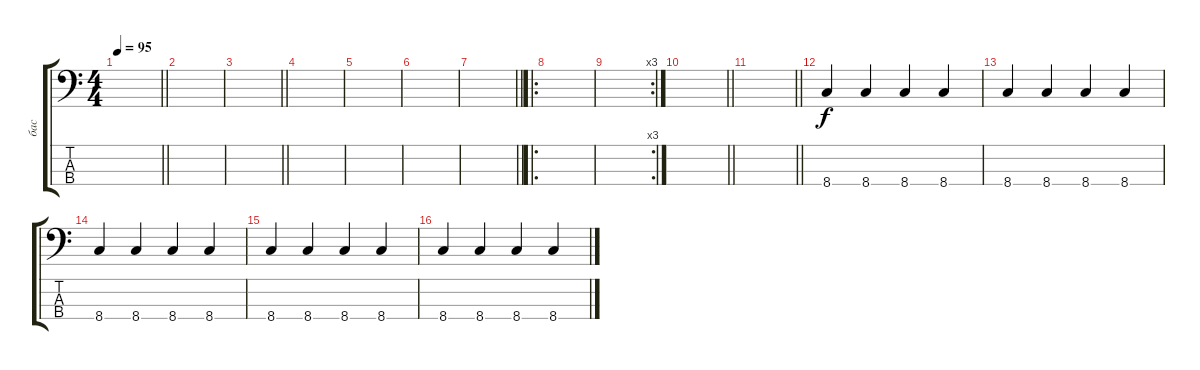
\track ("бас" "бас") {instrument electricbassfinger}
\staff {score tabs}
\tuning (G2 D2 A1 E1) {hide}
\ts (4 4)
\tempo 95
\clef f4
\barLineRight lightlight
\ks c
|
|
\barLineRight lightlight
|
|
|
|
\barLineRight lightlight
|
\ro
|
\rc 3
|
\barLineRight lightlight
|
\barLineRight lightlight
|
8.4.4 8.4.4 8.4.4 8.4.4 |
8.4.4 8.4.4 8.4.4 8.4.4 |
8.4.4 8.4.4 8.4.4 8.4.4 |
8.4.4 8.4.4 8.4.4 8.4.4 |
8.4.4 8.4.4 8.4.4 8.4.4
